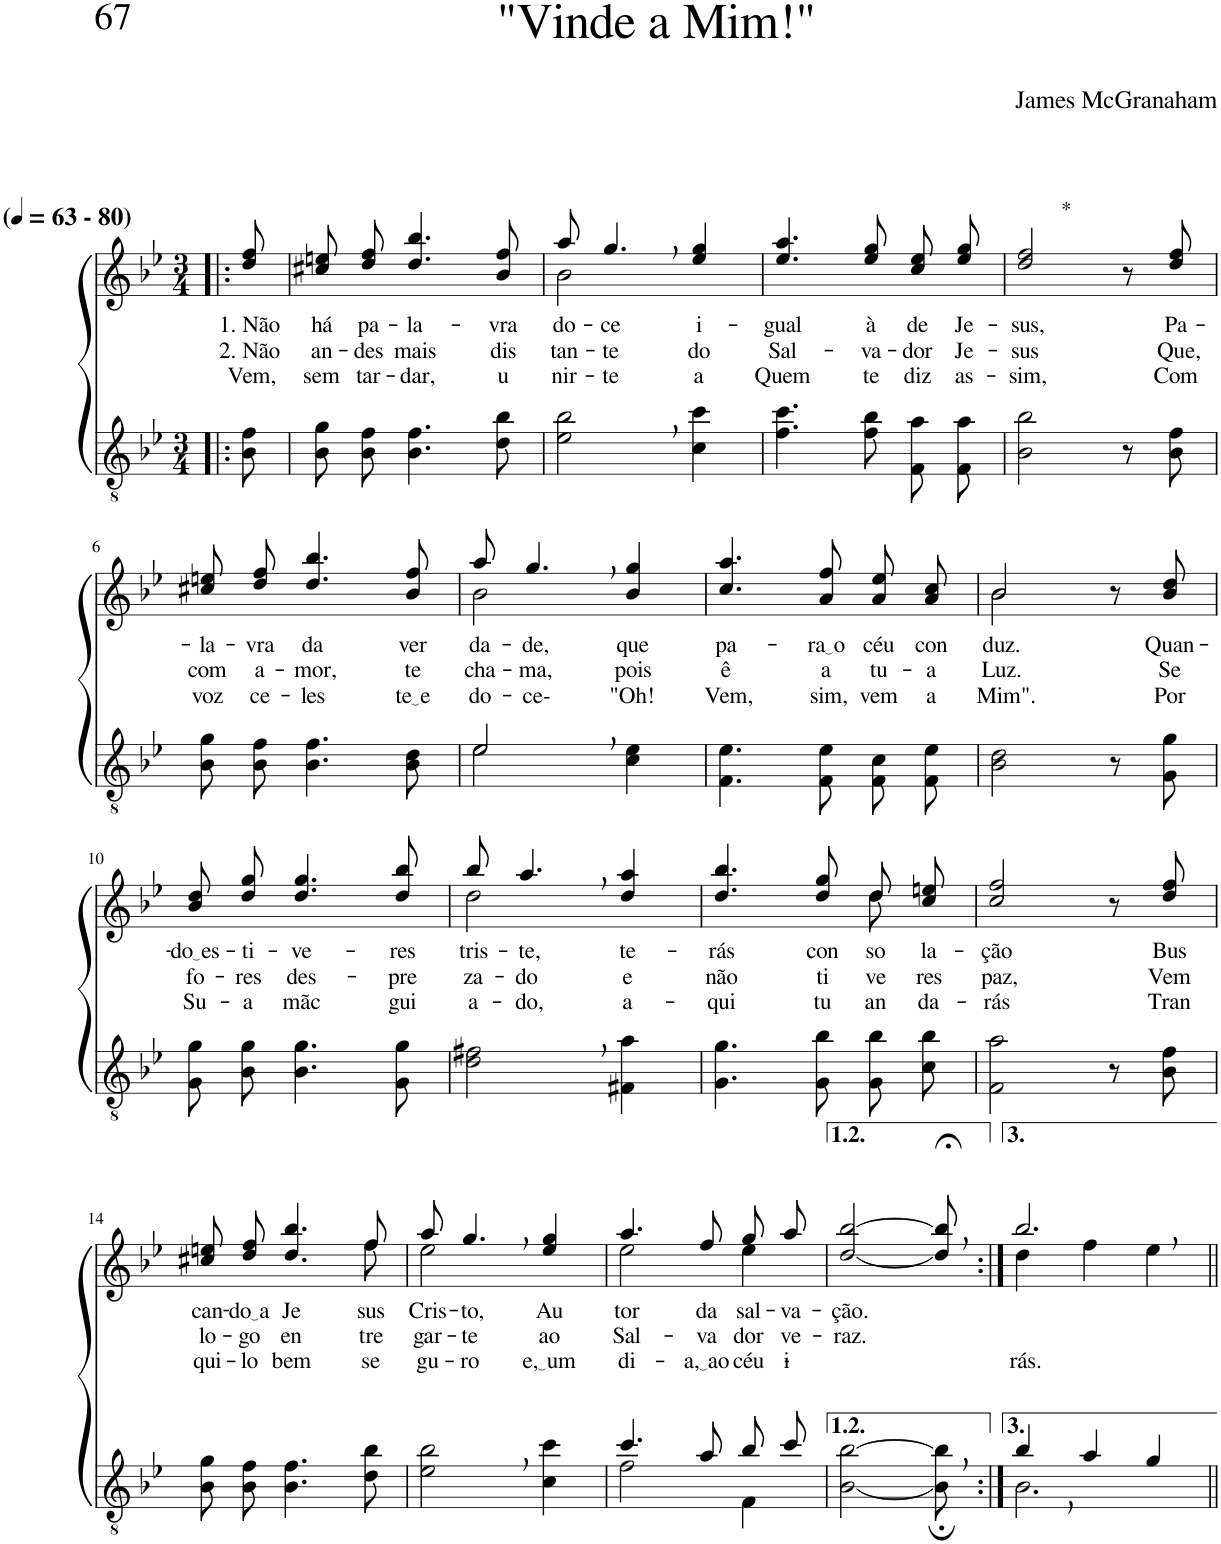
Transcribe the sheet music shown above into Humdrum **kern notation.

**kern	**kern	**text	**text	**text
*part2	*part1	*part1	*part1	*part1
*staff2	*staff1	*staff1	*staff1	*staff1
*I"Parte III e IV	*I"Parte I e II	*	*	*
*clefGv2	*clefG2	*	*	*
*Trd5c9	*Trd5c9	*	*	*
*k[b-e-]	*k[b-e-]	*	*	*
*M3/4	*M3/4	*	*	*
*MM63	*MM63	*	*	*
=1!|:	=1!|:	=1!|:	=1!|:	=1!|:
!	!LO:TX:a:B:t=(	!	!	!
!	!LO:TX:a:B:t=- 80)	!	!	!
!	!	!LO:LY:b	!LO:LY:b	!LO:LY:b
8B-\ 8f\	8dd/ 8ff/	1. Não	2. Não	Vem,
=2	=2	=2	=2	=2
!	!	!LO:LY:b	!LO:LY:b	!LO:LY:b
8B-\ 8g\L	8cc#X\ 8een\L	há	an-	sem
!	!	!LO:LY:b	!LO:LY:b	!LO:LY:b
8B-\ 8f\J	8dd\ 8ff\J	pa-	-des	tar-
!	!	!LO:LY:b	!LO:LY:b	!LO:LY:b
4.B-\ 4.f\	4.dd/ 4.bb-/	-la-	mais	-dar,
!	!	!LO:LY:b	!LO:LY:b	!LO:LY:b
8d\ 8b-\	8b-/ 8ff/	-vra	dis-	u-
=3	=3	=3	=3	=3
*	*^	*	*	*
!	!	!	!LO:LY:b	!LO:LY:b	!LO:LY:b
2e-\, 2b-\,	8aa/	2b-\	do-	-tan-	-nir-
!	!	!	!LO:LY:b	!LO:LY:b	!LO:LY:b
.	4.gg,/	.	-ce	-te	-te
!	!	!	!LO:LY:b	!LO:LY:b	!LO:LY:b
4c\ 4cc\	4ee-/ 4gg/	4ryy	i-	do	a
=4	=4	=4	=4	=4	=4
!	!	!	!LO:LY:b	!LO:LY:b	!LO:LY:b
*	*v	*v	*	*	*
4.f\ 4.cc\	4.ee-/ 4.aa/	-gual	Sal-	Quem
!	!	!LO:LY:b	!LO:LY:b	!LO:LY:b
8f\ 8b-\	8ee-/ 8gg/	à	-va-	te
!	!	!LO:LY:b	!LO:LY:b	!LO:LY:b
8F\ 8a\L	8cc\ 8ee-\L	de	-dor	diz
!	!	!LO:LY:b	!LO:LY:b	!LO:LY:b
8F\ 8a\J	8ee-\ 8gg\J	Je-	Je-	as-
=5	=5	=5	=5	=5
!	!LO:TX:a:t=*	!	!	!
!	!	!LO:LY:b	!LO:LY:b	!LO:LY:b
2B-\ 2b-\	2dd/ 2ff/	-sus,	-sus	-sim,
8r	8r	.	.	.
!	!	!LO:LY:b	!LO:LY:b	!LO:LY:b
8B-\ 8f\	8dd/ 8ff/	Pa-	Que,	Com
!!LO:LB:g=z
=6	=6	=6	=6	=6
!	!	!LO:LY:b	!LO:LY:b	!LO:LY:b
8B-\ 8g\L	8cc#X\ 8een\L	-la-	com	voz
!	!	!LO:LY:b	!LO:LY:b	!LO:LY:b
8B-\ 8f\J	8dd\ 8ff\J	-vra	a-	ce-
!	!	!LO:LY:b	!LO:LY:b	!LO:LY:b
4.B-\ 4.f\	4.dd/ 4.bb-/	da	-mor,	-les
!	!	!LO:LY:b	!LO:LY:b	!LO:LY:b
8B-\ 8d\	8b-/ 8ff/	ver-	te	te e
=7	=7	=7	=7	=7
*^	*^	*	*	*
!	!	!	!	!LO:LY:b	!LO:LY:b	!LO:LY:b
2e-,/	2e-\	8aa/	2b-\	-da-	cha-	do-
!	!	!	!	!LO:LY:b	!LO:LY:b	!LO:LY:b
.	.	4.gg,/	.	-de,	-ma,	-ce-
!	!	!	!	!LO:LY:b	!LO:LY:b	!LO:LY:b
4ryy	4c\ 4e-\	4b-/ 4gg/	4ryy	que	pois	"Oh!
=8	=8	=8	=8	=8	=8	=8
!	!	!	!	!LO:LY:b	!LO:LY:b	!LO:LY:b
*v	*v	*	*	*	*	*
*	*v	*v	*	*	*
4.F\ 4.e-\	4.cc/ 4.aa/	pa-	ê	Vem,
!	!	!LO:LY:b	!LO:LY:b	!LO:LY:b
8F\ 8e-\	8a/ 8ff/	ra o	a	sim,
!	!	!LO:LY:b	!LO:LY:b	!LO:LY:b
8F\ 8c\L	8a\ 8ee-\L	céu	tu-	vem
!	!	!LO:LY:b	!LO:LY:b	!LO:LY:b
8F\ 8e-\J	8a\ 8cc\J	con-	-a	a
=9	=9	=9	=9	=9
*	*^	*	*	*
!	!	!	!LO:LY:b	!LO:LY:b	!LO:LY:b
2B-\ 2d\	2b-/	2b-\	-duz.	Luz.	Mim".
8r	8r	4ryy	.	.	.
!	!	!	!LO:LY:b	!LO:LY:b	!LO:LY:b
8G\ 8g\	8b-/ 8dd/	.	Quan-	Se	Por
*	*v	*v	*	*	*
!!LO:LB:g=z
=10	=10	=10	=10	=10
!	!	!LO:LY:b	!LO:LY:b	!LO:LY:b
8G\ 8g\L	8b-\ 8dd\L	do es	fo-	Su-
!	!	!LO:LY:b	!LO:LY:b	!LO:LY:b
8B-\ 8g\J	8dd\ 8gg\J	-ti-	-res	-a
!	!	!LO:LY:b	!LO:LY:b	!LO:LY:b
4.B-\ 4.g\	4.dd/ 4.gg/	-ve-	des-	mãc
!	!	!LO:LY:b	!LO:LY:b	!LO:LY:b
8G\ 8g\	8dd/ 8bb-/	-res	-pre-	gui-
=11	=11	=11	=11	=11
*	*^	*	*	*
!	!	!	!LO:LY:b	!LO:LY:b	!LO:LY:b
2d\, 2f#X\,	8bb-/	2dd\	tris-	-za-	-a-
!	!	!	!LO:LY:b	!LO:LY:b	!LO:LY:b
.	4.aa,/	.	-te,	-do	-do,
!	!	!	!LO:LY:b	!LO:LY:b	!LO:LY:b
4F#X\ 4a\	4dd/ 4aa/	4ryy	te-	e	a-
=12	=12	=12	=12	=12	=12
!	!	!	!LO:LY:b	!LO:LY:b	!LO:LY:b
4.G\ 4.g\	4.dd/ 4.bb-/	2ryy	-rás	não	-qui
!	!	!	!LO:LY:b	!LO:LY:b	!LO:LY:b
8G\ 8b-\	8dd/ 8gg/	.	con-	ti-	tu
!	!	!	!LO:LY:b	!LO:LY:b	!LO:LY:b
8G\ 8b-\L	8dd\L	8dd\	-so-	-ve-	an-
!	!	!	!LO:LY:b	!LO:LY:b	!LO:LY:b
8c\ 8b-\J	8cc\ 8een\J	8ryy	-la-	-res	-da-
=13	=13	=13	=13	=13	=13
!	!	!	!LO:LY:b	!LO:LY:b	!LO:LY:b
*	*v	*v	*	*	*
2F\ 2a\	2cc/ 2ff/	-ção	paz,	-rás
8r	8r	.	.	.
!	!	!LO:LY:b	!LO:LY:b	!LO:LY:b
8B-\ 8f\	8dd/ 8ff/	Bus-	Vem	Tran-
!!LO:LB:g=z
=14	=14	=14	=14	=14
*	*^	*	*	*
!	!	!	!LO:LY:b	!LO:LY:b	!LO:LY:b
8B-\ 8g\L	2ryy	8cc#X\ 8een\L	-can-	lo-	-qui-
!	!	!	!LO:LY:b	!LO:LY:b	!LO:LY:b
8B-\ 8f\J	.	8dd\ 8ff\J	do a	-go	-lo
!	!	!	!LO:LY:b	!LO:LY:b	!LO:LY:b
4.B-\ 4.f\	.	4.dd/ 4.bb-/	Je-	en-	bem
.	8ryy	.	.	.	.
!	!	!	!LO:LY:b	!LO:LY:b	!LO:LY:b
8d\ 8b-\	8ff\	8ff/	-sus	-tre-	se-
=15	=15	=15	=15	=15	=15
!	!	!	!LO:LY:b	!LO:LY:b	!LO:LY:b
2e-\, 2b-\,	8aa/	2ee-\	Cris-	-gar-	-gu-
!	!	!	!LO:LY:b	!LO:LY:b	!LO:LY:b
.	4.gg,/	.	-to,	-te	-ro
!	!	!	!LO:LY:b	!LO:LY:b	!LO:LY:b
4c\ 4cc\	4ee-/ 4gg/	4ryy	Au-	ao	e, um
=16	=16	=16	=16	=16	=16
*^	*	*	*	*	*
!	!	!	!	!LO:LY:b	!LO:LY:b	!LO:LY:b
4.cc/	2f\	4.aa/	2ee-\	-tor	Sal-	di-
!	!	!	!	!LO:LY:b	!LO:LY:b	!LO:LY:b
8a/	.	8ff/	.	da	-va-	a, ao
!	!	!	!	!LO:LY:b	!LO:LY:b	!LO:LY:b
8b-/L	4F\	8gg/L	4ee-\	sal-	-dor	céu
!	!	!	!	!LO:LY:b	!LO:LY:b	!LO:LY:b
8cc/J	.	8aa/J	.	-va-	ve-	i-
*v	*v	*	*	*	*	*
*	*v	*v	*	*	*
=17	=17	=17	=17	=17
!	!	!LO:LY:b	!LO:LY:b	!
[2B-\ [2b-\	[2dd/ [2bb-/	-ção.	-raz.	.
8B-\];, 8b-\];,	8dd/];<, 8bb-/];<,	.	.	.
=18:|!	=18:|!	=18:|!	=18:|!	=18:|!
*^	*^	*	*	*
!	!	!	!	!	!	!LO:LY:b
4b-,/	2.B-\	2.bb-,/	4dd\	.	.	-rás.
4a/	.	.	4ff\	.	.	.
4g/	.	.	4ee-\	.	.	.
*v	*v	*	*	*	*	*
*	*v	*v	*	*	*
=||	=||	=||	=||	=||
*-	*-	*-	*-	*-
